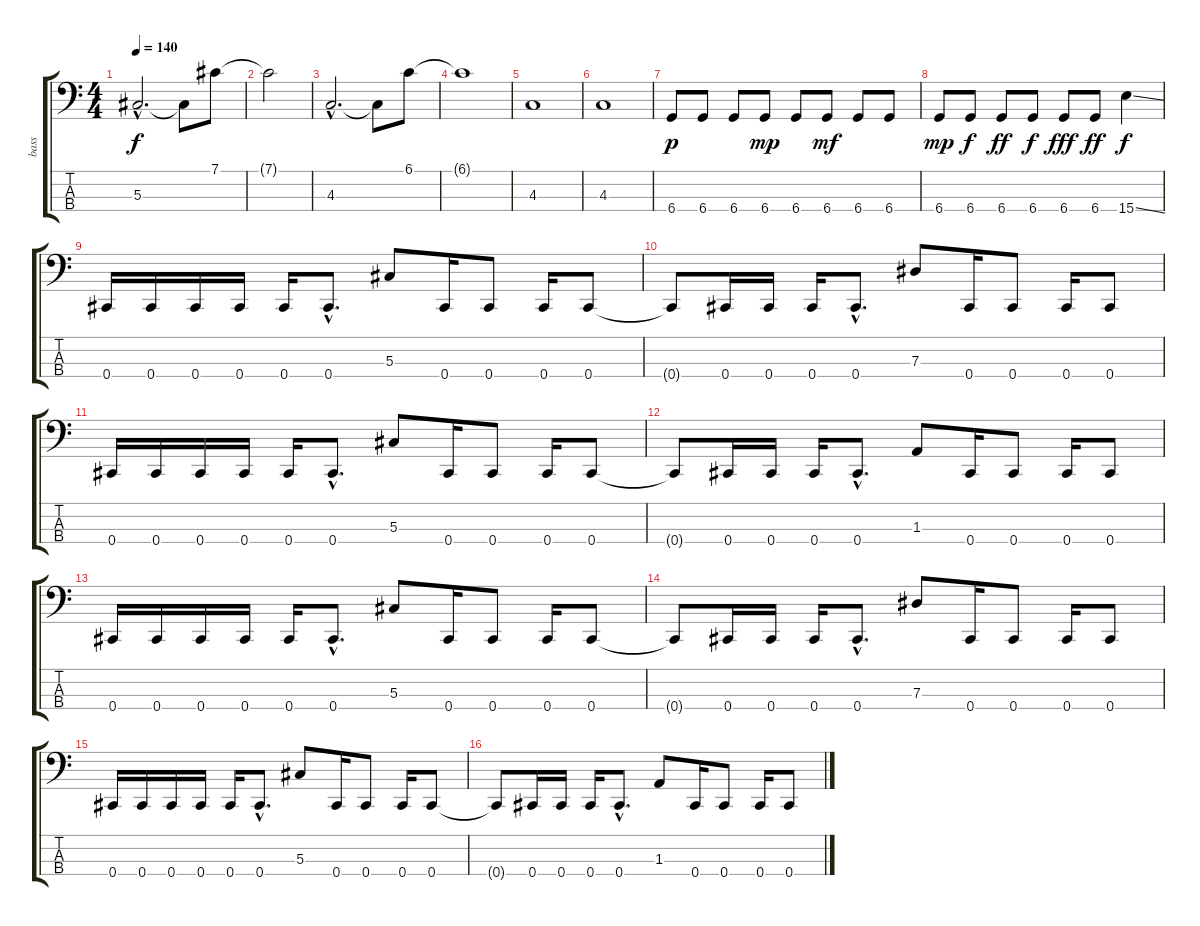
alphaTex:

\track ("bass" "bass") {instrument electricbasspick}
\staff {score tabs}
\tuning (Gb2 Db2 Ab1 Db1) {hide}
\ts (4 4)
\tempo 140
\clef f4
\ks c
5.3{hac}.2{d dy f} 5.3{t}.8 7.1.8 |
7.1{t}.2 |
4.3{hac}.2{d} 4.3{t}.8 6.1.8 |
6.1{t}.1 |
4.3.1 |
4.3.1 |
6.4.8{dy p} 6.4.8 6.4.8 6.4.8{dy mp} 6.4.8 6.4.8{dy mf} 6.4.8 6.4.8 |
6.4.8{dy mp} 6.4.8{dy f} 6.4.8{dy ff} 6.4.8{dy f} 6.4.8{dy fff} 6.4.8{dy ff} 15.4{ss}.4{dy f} |
0.4.16 0.4.16 0.4.16 0.4.16 0.4.16 0.4{hac}.8{d} 5.3.8 0.4.16 0.4.8 0.4.16 0.4.8 |
0.4{t}.8 0.4.16 0.4.16 0.4.16 0.4{hac}.8{d} 7.3.8 0.4.16 0.4.8 0.4.16 0.4.8 |
0.4.16 0.4.16 0.4.16 0.4.16 0.4.16 0.4{hac}.8{d} 5.3.8 0.4.16 0.4.8 0.4.16 0.4.8 |
0.4{t}.8 0.4.16 0.4.16 0.4.16 0.4{hac}.8{d} 1.3.8 0.4.16 0.4.8 0.4.16 0.4.8 |
0.4.16 0.4.16 0.4.16 0.4.16 0.4.16 0.4{hac}.8{d} 5.3.8 0.4.16 0.4.8 0.4.16 0.4.8 |
0.4{t}.8 0.4.16 0.4.16 0.4.16 0.4{hac}.8{d} 7.3.8 0.4.16 0.4.8 0.4.16 0.4.8 |
0.4.16 0.4.16 0.4.16 0.4.16 0.4.16 0.4{hac}.8{d} 5.3.8 0.4.16 0.4.8 0.4.16 0.4.8 |
0.4{t}.8 0.4.16 0.4.16 0.4.16 0.4{hac}.8{d} 1.3.8 0.4.16 0.4.8 0.4.16 0.4.8
